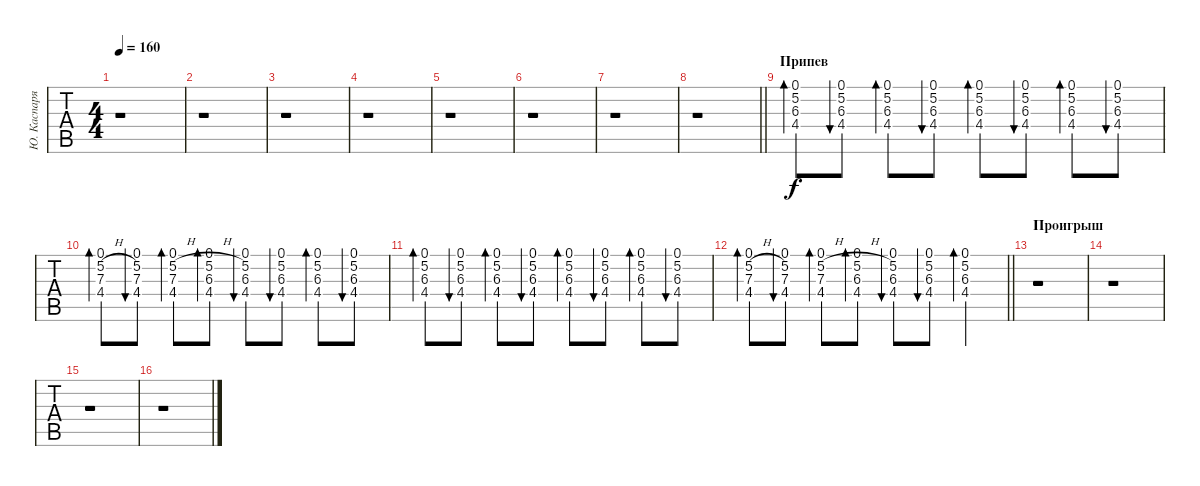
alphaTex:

\track ("Ю. Каспарян (Доп. гитара)" "Ю. Каспаря") {instrument electricguitarclean}
\staff {tabs}
\tuning (E4 B3 G3 D3 A2 E2) {hide}
\ts (4 4)
\tempo 160
\clef g2
\ks c
r.1{dy f} |
r.1 |
r.1 |
r.1 |
r.1 |
r.1 |
r.1 |
\barLineRight lightlight
r.1 |
\section ("" "Припев")
(0.1 5.2 6.3 4.4).8{bd 30 volume 10 instrument electricguitarclean} (0.1 5.2 6.3 4.4).8{bu 30} (0.1 5.2 6.3 4.4).8{bd 30} (0.1 5.2 6.3 4.4).8{bu 30} (0.1 5.2 6.3 4.4).8{bd 30} (0.1 5.2 6.3 4.4).8{bu 30} (0.1 5.2 6.3 4.4).8{bd 30} (0.1 5.2 6.3 4.4).8{bu 30} |
(0.1{h} 5.2{h} 7.3{h} 4.4{h}).8{bd 30} (0.1 5.2 7.3 4.4).8{bu 30} (0.1{h} 5.2{h} 7.3{h} 4.4{h}).8{bd 30} (0.1{h} 5.2{h} 6.3{h} 4.4{h}).8{bd 30} (0.1 5.2 6.3 4.4).8{bu 30} (0.1 5.2 6.3 4.4).8{bu 30} (0.1 5.2 6.3 4.4).8{bd 30} (0.1 5.2 6.3 4.4).8{bu 30} |
(0.1 5.2 6.3 4.4).8{bd 30} (0.1 5.2 6.3 4.4).8{bu 30} (0.1 5.2 6.3 4.4).8{bd 30} (0.1 5.2 6.3 4.4).8{bu 30} (0.1 5.2 6.3 4.4).8{bd 30} (0.1 5.2 6.3 4.4).8{bu 30} (0.1 5.2 6.3 4.4).8{bd 30} (0.1 5.2 6.3 4.4).8{bu 30} |
\barLineRight lightlight
(0.1{h} 5.2{h} 7.3{h} 4.4{h}).8{bd 30} (0.1 5.2 7.3 4.4).8{bu 30} (0.1{h} 5.2{h} 7.3{h} 4.4{h}).8{bd 30} (0.1{h} 5.2{h} 6.3{h} 4.4{h}).8{bd 30} (0.1 5.2 6.3 4.4).8{bu 30} (0.1 5.2 6.3 4.4).8{bu 30} (0.1 5.2 6.3 4.4).4{bd 30} |
\section ("" "Проигрыш")
r.1 |
r.1 |
r.1 |
r.1
